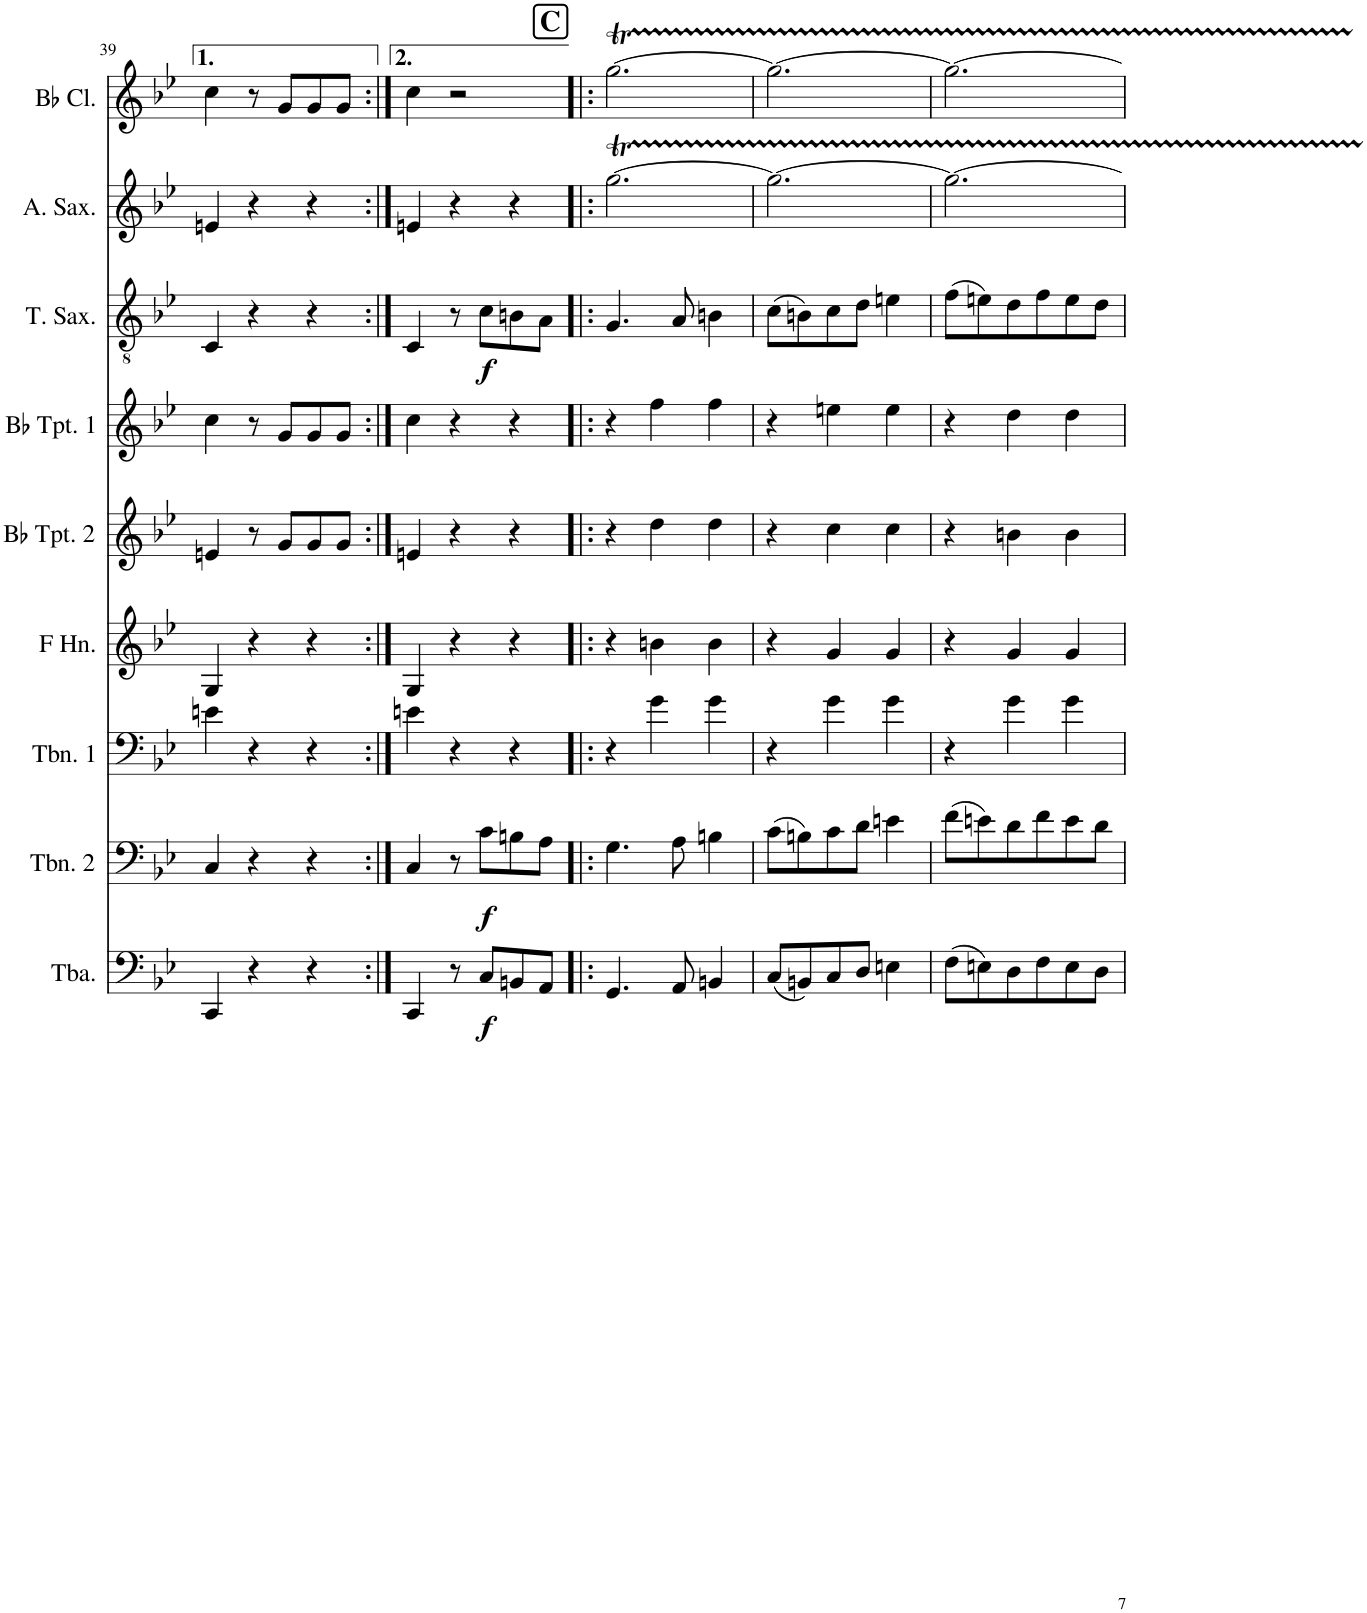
**kern	**dynam	**kern	**dynam	**kern	**kern	**kern	**kern	**kern	**dynam	**kern	**kern
*part9	*part9	*part8	*part8	*part7	*part6	*part5	*part4	*part3	*part3	*part2	*part1
*staff9	*staff9	*staff8	*staff8	*staff7	*staff6	*staff5	*staff4	*staff3	*staff3	*staff2	*staff1
*I"Tuba	*	*I"Trombone 2	*	*I"Trombone 1	*I"Horn in F	*I"Bb Tpt. 2	*I"Bb Tpt. 1	*I"Tenor Saxophone	*	*I"Alto Saxophone	*I"Bb Clarinet
*I'Tba.	*	*I'Tbn. 2	*	*I'Tbn. 1	*	*I'Bb Tpt. 2	*I'Bb Tpt. 1	*I'T. Sax.	*	*I'A. Sax.	*I'Bb Cl.
!!LO:PB:g=z
*clefF4	*	*clefF4	*	*clefF4	*clefG2	*clefG2	*clefG2	*clefGv2	*	*clefG2	*clefG2
*	*	*	*	*	*ITrd4c7	*ITrd1c2	*ITrd1c2	*ITrd8c14	*	*ITrd5c9	*ITrd1c2
*k[b-e-]	*	*k[b-e-]	*	*k[b-e-]	*k[b-e-]	*k[b-e-]	*k[b-e-]	*k[b-e-]	*	*k[b-e-]	*k[b-e-]
*M3/4	*	*M3/4	*	*M3/4	*M3/4	*M3/4	*M3/4	*M3/4	*	*M3/4	*M3/4
=39	=39	=39	=39	=39	=39	=39	=39	=39	=39	=39	=39
4CC/	.	4C/	.	4en\	4G/	4en/	4cc\	4C/	.	4en/	4cc\
4r	.	4r	.	4r	4r	8r	8r	4r	.	4r	8r
.	.	.	.	.	.	8g/L	8g/L	.	.	.	8g/L
4r	.	4r	.	4r	4r	8g/	8g/	4r	.	4r	8g/
.	.	.	.	.	.	8g/J	8g/J	.	.	.	8g/J
=40:|!	=40:|!	=40:|!	=40:|!	=40:|!	=40:|!	=40:|!	=40:|!	=40:|!	=40:|!	=40:|!	=40:|!
4CC/	.	4C/	.	4en\	4G/	4en/	4cc\	4C/	.	4en/	4cc\
8r	.	8r	.	4r	4r	4r	4r	8r	.	4r	2r
!	!LO:DY:b	!	!LO:DY:b	!	!	!	!	!	!LO:DY:b	!	!
8C/L	f	8c\L	f	.	.	.	.	8c\L	f	.	.
8BBn/	.	8Bn\	.	4r	4r	4r	4r	8Bn\	.	4r	.
8AA/J	.	8A\J	.	.	.	.	.	8A\J	.	.	.
!!LO:REH:place=s1:a:B:cj:fs=14:t=C
=41!|:	=41!|:	=41!|:	=41!|:	=41!|:	=41!|:	=41!|:	=41!|:	=41!|:	=41!|:	=41!|:	=41!|:
4.GG/	.	4.G\	.	4r	4r	4r	4r	4.G/	.	[2.ggT\	[2.ggT\
.	.	.	.	4g\	4bn\	4dd\	4ff\	.	.	.	.
8AA/	.	8A\	.	.	.	.	.	8A/	.	.	.
4BBn/	.	4Bn\	.	4g\	4b\	4dd\	4ff\	4Bn\	.	.	.
=42	=42	=42	=42	=42	=42	=42	=42	=42	=42	=42	=42
(8C/L	.	(8c\L	.	4r	4r	4r	4r	(8c\L	.	2.gg\_	2.gg\_
8BBn/)	.	8Bn\)	.	.	.	.	.	8Bn\)	.	.	.
8C/	.	8c\	.	4g\	4g/	4cc\	4een\	8c\	.	.	.
8D/J	.	8d\J	.	.	.	.	.	8d\J	.	.	.
4En\	.	4en\	.	4g\	4g/	4cc\	4ee\	4en\	.	.	.
=43	=43	=43	=43	=43	=43	=43	=43	=43	=43	=43	=43
(8F\L	.	(8f\L	.	4r	4r	4r	4r	(8f\L	.	2.gg\_	2.gg\_
8En\)	.	8en\)	.	.	.	.	.	8en\)	.	.	.
8D\	.	8d\	.	4g\	4g/	4bn\	4dd\	8d\	.	.	.
8F\	.	8f\	.	.	.	.	.	8f\	.	.	.
8E\	.	8e\	.	4g\	4g/	4b\	4dd\	8e\	.	.	.
8D\J	.	8d\J	.	.	.	.	.	8d\J	.	.	.
=	=	=	=	=	=	=	=	=	=	=	=
*-	*-	*-	*-	*-	*-	*-	*-	*-	*-	*-	*-
